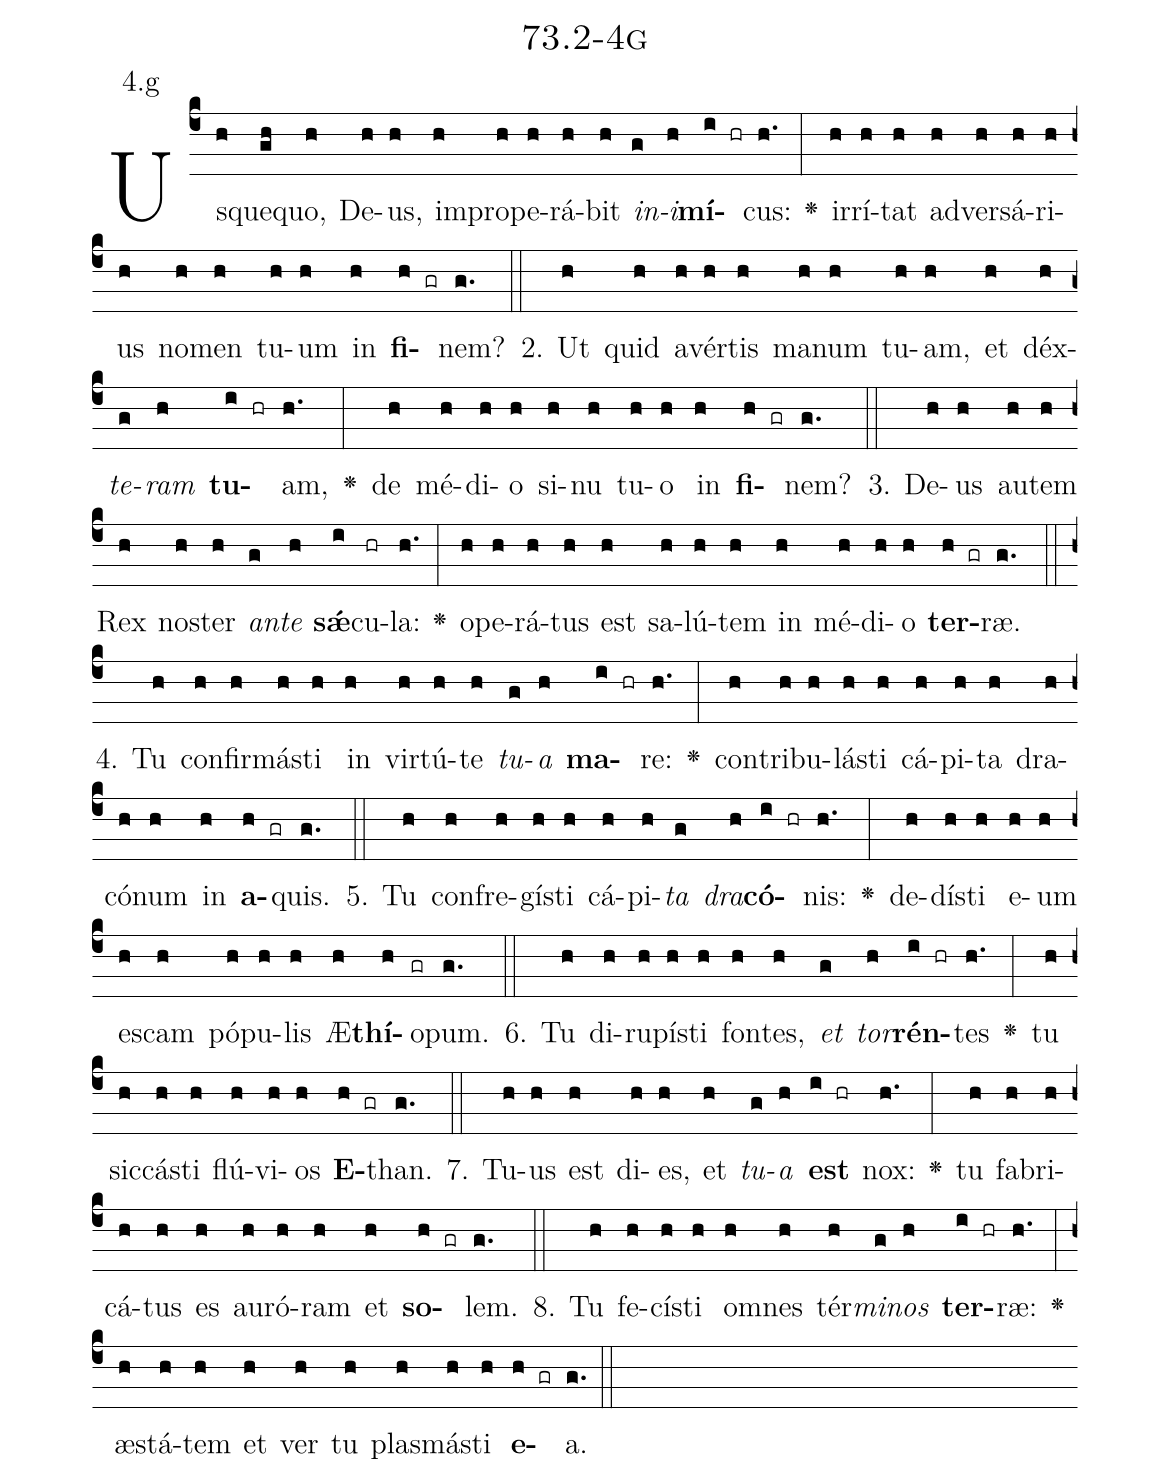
name: 73.2-4g;
annotation: 4.g;
%%
(c4)Us(h)que(gh)quo,(h) De(h)us,(h) im(h)pro(h)pe(h)rá(h)bit(h) <i>in</i>(g)<i>i</i>(h)<b>mí</b>(i hr)cus:(h.) <v>\greheightstar</v>(:) ir(h)rí(h)tat(h) ad(h)ver(h)sá(h)ri(h)us(h) no(h)men(h) tu(h)um(h) in(h) <b>fi</b>(h gr)nem?(g.) (::)
2. Ut(h) quid(h) a(h)vér(h)tis(h) ma(h)num(h) tu(h)am,(h) et(h) déx(h)<i>te</i>(g)<i>ram</i>(h) <b>tu</b>(i hr)am,(h.) <v>\greheightstar</v>(:) de(h) mé(h)di(h)o(h) si(h)nu(h) tu(h)o(h) in(h) <b>fi</b>(h gr)nem?(g.) (::)
3. De(h)us(h) au(h)tem(h) Rex(h) nos(h)ter(h) <i>an</i>(g)<i>te</i>(h) <b>sǽ</b>(i)cu(hr)la:(h.) <v>\greheightstar</v>(:) o(h)pe(h)rá(h)tus(h) est(h) sa(h)lú(h)tem(h) in(h) mé(h)di(h)o(h) <b>ter</b>(h gr)ræ.(g.) (::)
4. Tu(h) con(h)fir(h)más(h)ti(h) in(h) vir(h)tú(h)te(h) <i>tu</i>(g)<i>a</i>(h) <b>ma</b>(i hr)re:(h.) <v>\greheightstar</v>(:) con(h)tri(h)bu(h)lás(h)ti(h) cá(h)pi(h)ta(h) dra(h)có(h)num(h) in(h) <b>a</b>(h gr)quis.(g.) (::)
5. Tu(h) con(h)fre(h)gís(h)ti(h) cá(h)pi(h)<i>ta</i>(g) <i>dra</i>(h)<b>có</b>(i hr)nis:(h.) <v>\greheightstar</v>(:) de(h)dís(h)ti(h) e(h)um(h) es(h)cam(h) pó(h)pu(h)lis(h) Æ(h)<b>thí</b>(h)o(gr)pum.(g.) (::)
6. Tu(h) di(h)ru(h)pís(h)ti(h) fon(h)tes,(h) <i>et</i>(g) <i>tor</i>(h)<b>rén</b>(i hr)tes(h.) <v>\greheightstar</v>(:) tu(h) sic(h)cás(h)ti(h) flú(h)vi(h)os(h) <b>E</b>(h gr)than.(g.) (::)
7. Tu(h)us(h) est(h) di(h)es,(h) et(h) <i>tu</i>(g)<i>a</i>(h) <b>est</b>(i hr) nox:(h.) <v>\greheightstar</v>(:) tu(h) fa(h)bri(h)cá(h)tus(h) es(h) au(h)ró(h)ram(h) et(h) <b>so</b>(h gr)lem.(g.) (::)
8. Tu(h) fe(h)cís(h)ti(h) om(h)nes(h) tér(h)<i>mi</i>(g)<i>nos</i>(h) <b>ter</b>(i hr)ræ:(h.) <v>\greheightstar</v>(:) æs(h)tá(h)tem(h) et(h) ver(h) tu(h) plas(h)más(h)ti(h) <b>e</b>(h gr)a.(g.) (::)
